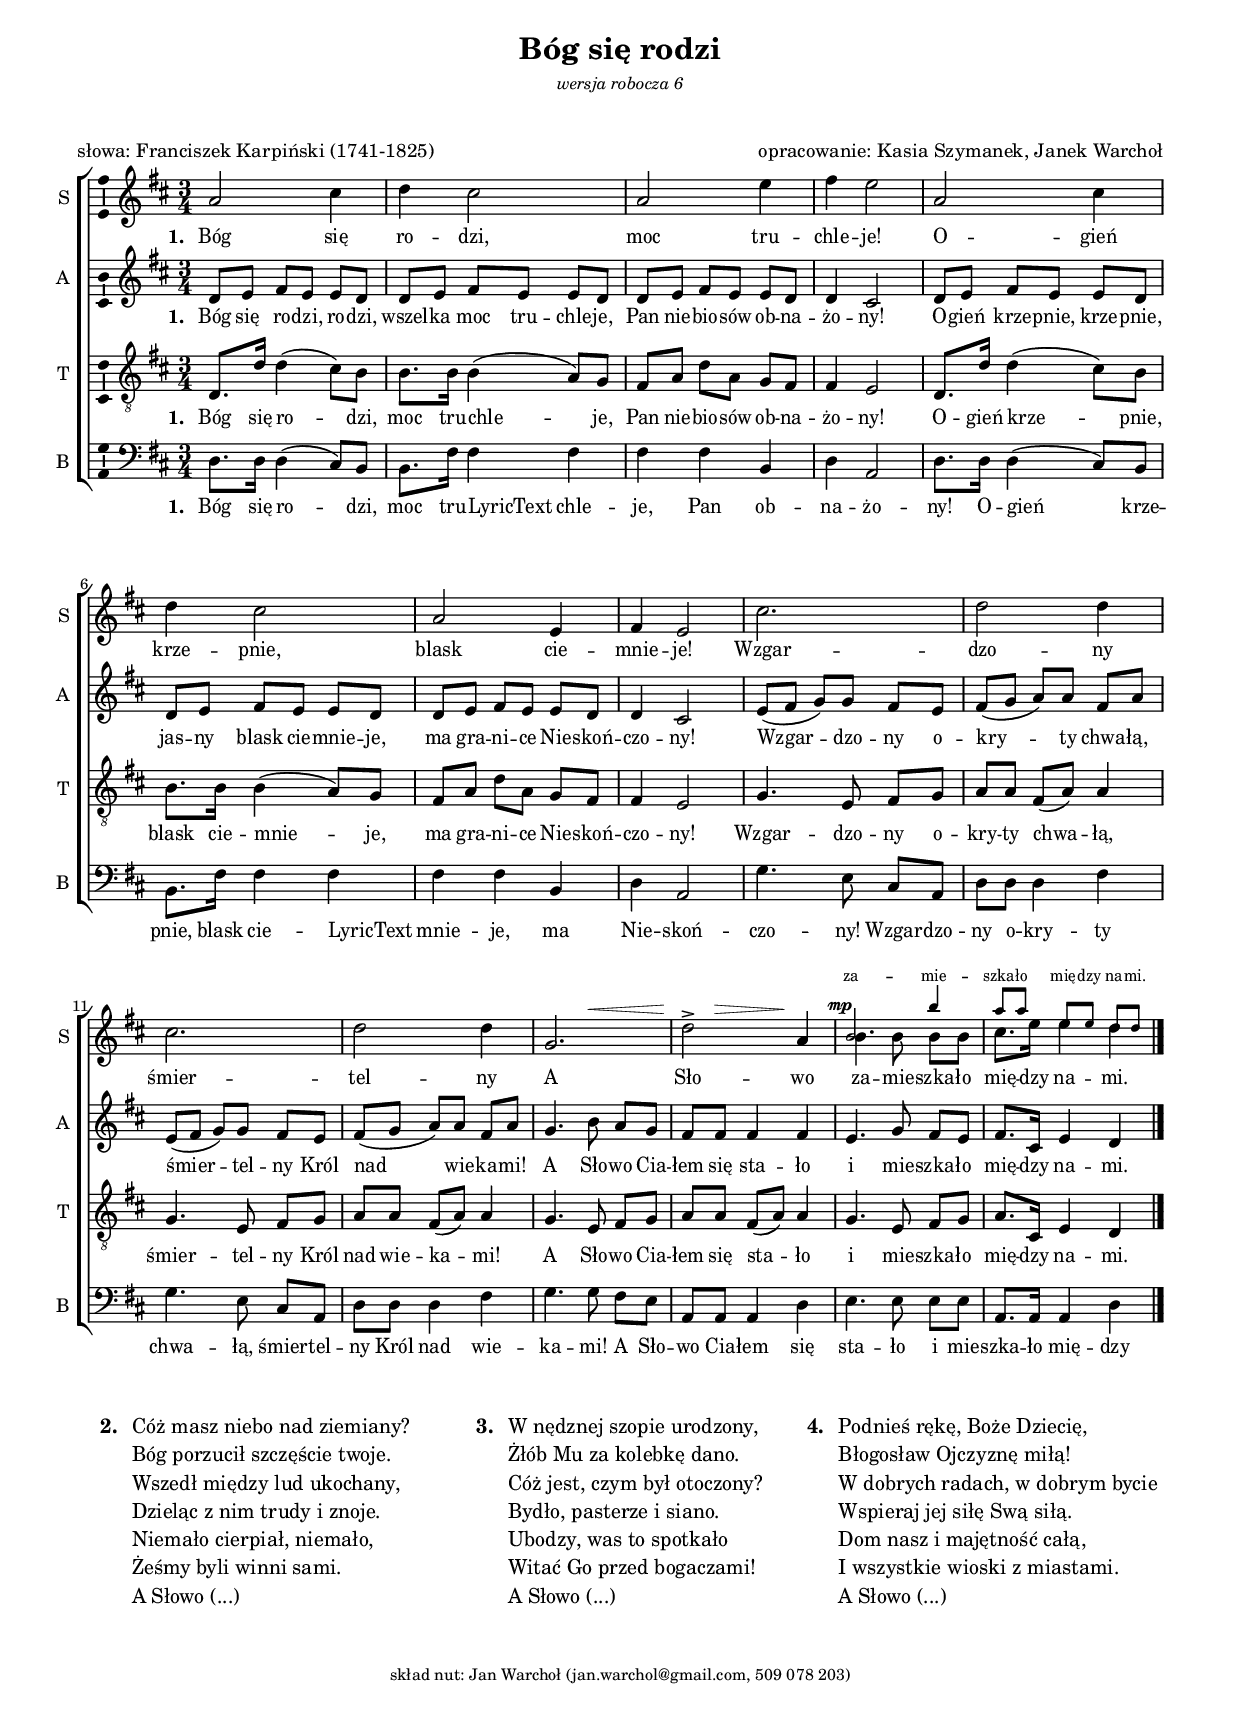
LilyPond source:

\version "2.19.0"
#(ly:set-option 'strokeadjust #t)

\header {
  title = \markup "Bóg się rodzi"
  subsubtitle = \markup \column { \normal-text \italic "wersja robocza 6" " " " " }
  poet = "słowa: Franciszek Karpiński (1741-1825)"
  composer = "opracowanie: Kasia Szymanek, Janek Warchoł"
}

%--------------------------------MELODIA
metrumitp = {
  \key d \major
  \time 3/4
  \set Timing.beamExceptions = #'()
  \tempo ""
}
melodiaSopranu =
\relative f' {
  \metrumitp
  a2 cis4 |
  d4 cis2 |
  a2 e'4 |
  fis4 e2 |
  a,2 cis4 |
  d4 cis2 |
  a2 e4 |
  fis4 e2 |
  \repeat unfold 2 {
    cis'2. |
    d2 d4 |
  }
  \override Hairpin.height = #0.5
  \override Hairpin.thickness = #0.6
  << g,2. { s4. s \< } >> |
  << d'2\! -> { s8 s4\> s8\! } >> a4 |
  <<
    {
      b4. b8 b b |
      cis8. e16 e4 d |
    }
    \new Voice = sopranPierwszy {
      \voiceOne
      \set fontSize = #-2
      b2-\tweak X-offset -2 ^\mp b'4 |
      a8 a e e d d |
    }
    \new Lyrics \with { alignAboveContext = sopran }
    \lyricsto sopranPierwszy \lyricmode {
      \set fontSize = #-2
      za -- mie -- szka -- ło mię -- dzy na -- mi.
    }
  >>
  \bar "|."
}

melodiaAltu =
\relative f' {
  \metrumitp
  \repeat unfold 2 {
    d8 e fis e e d |
    d8 e fis e e d |
    d8 e fis e e d |
    d4 cis2 |
  }
  \repeat unfold 2 {
    e8( fis g) g fis e |
    fis8( g a) a fis a |
  }
  g4. b8 a g |
  fis8 fis fis4 fis |
  e4. g8 fis e |
  fis8. cis16 e4 d |
  \bar "|."
}

melodiaTenorow =
\relative f {
  \metrumitp
  \repeat unfold 2 {
    d8. d'16 d4( cis8) b |
    b8. b16 b4( a8) g |
    fis8 a d a g fis |
    fis4 e2 |
  }
  \repeat unfold 3 {
    g4. e8 fis g |
    a8 a fis( a) a4 |
  }
  g4. e8 fis g |
  a8. cis,16 e4 d |
  \bar "|."
}

melodiaBasow =
\relative f {
  \metrumitp
  \repeat unfold 2 {
    d8. d16 d4( cis8) b |
    b8. fis'16 fis4 fis |
    fis4 fis b, |
    d4 a2 |
  }
  \repeat unfold 2 {
    g'4. e8 cis a |
    d8 d d4 fis |
  }
  g4. g8 fis e |
  a,8 a a4 d |
  e4. e8 e e |
  a,8. a16 a4 d |
  \bar "|."
}
akordy = \chordmode {
}

%--------------------------------SŁOWA

wzgardzony = \lyricmode {
  Wzgar -- dzo -- ny o -- kry -- ty chwa -- łą,
  śmier -- tel -- ny Król nad wie -- ka -- mi!
  A Sło -- wo Cia -- łem się sta -- ło
  i mie -- szka -- ło mię -- dzy na -- mi.
  i mie -- szka -- ło mię -- dzy na -- mi.
}

tekstSopranu = \lyricmode {
  \set stanza = "1. "
  Bóg się ro -- dzi, moc  tru -- chle -- je!
  O -- gień krze -- pnie, blask cie -- mnie -- je!
  Wzgar -- dzo -- ny śmier -- tel -- ny
  A Sło -- wo
  za -- mie -- szka -- ło mię -- dzy na -- mi.
}
tekstAltu = \lyricmode {
  \set stanza = "1. "
  Bóg się ro -- dzi, ro -- dzi, wszel -- ka moc  tru -- chle -- je,
  Pan nie -- bio -- sów ob -- na -- żo -- ny!
  O -- gień krze -- pnie,  krze -- pnie, jas -- ny blask cie -- mnie -- je,
  ma gra -- ni -- ce Nie -- skoń -- czo -- ny!
  \wzgardzony
}
tekstTenorow = \lyricmode {
  \set stanza = "1. "
  Bóg się ro -- dzi, moc  tru -- chle -- je,
  Pan nie -- bio -- sów ob -- na -- żo -- ny!
  O -- gień krze -- pnie, blask cie -- mnie -- je,
  ma gra -- ni -- ce Nie -- skoń -- czo -- ny!
  \wzgardzony
}
tekstBasow = \lyricmode {
  \set stanza = "1. "
  Bóg się ro -- dzi, moc  tru -- \once \tweak X-offset 0 LyricText chle -- je,
  Pan ob -- na -- żo -- ny!
  O -- gień krze -- pnie, blask cie -- \once \tweak X-offset 0 LyricText mnie -- je,
  ma Nie -- skoń -- czo -- ny!
  \wzgardzony
}

zwrotkaII = \markup \column {
  "Cóż masz niebo nad ziemiany? "
  "Bóg porzucił szczęście twoje."
  "Wszedł między lud ukochany,"
  "Dzieląc z nim trudy i znoje."
  "Niemało cierpiał, niemało,"
  "Żeśmy byli winni sami."
  "A Słowo (...)"
}
zwrotkaIII = \markup \column {
  "W nędznej szopie urodzony, "
  "Żłób Mu za kolebkę dano."
  "Cóż jest, czym był otoczony?"
  "Bydło, pasterze i siano."
  "Ubodzy, was to spotkało"
  "Witać Go przed bogaczami!"
  "A Słowo (...)"
}
zwrotkaIV = \markup \column {
  "Podnieś rękę, Boże Dziecię,"
  "Błogosław Ojczyznę miłą!"
  "W dobrych radach, w dobrym bycie"
  "Wspieraj jej siłę Swą siłą."
  "Dom nasz i majętność całą,"
  "I wszystkie wioski z miastami."
  "A Słowo (...)"
}
zwrotkaV = \markup {
}

%--------------------------------USTAWIENIA

#(set-global-staff-size 16.5)

\paper {
  indent = 2 \mm
  system-count = 3
  short-indent = 2 \mm
  left-margin = 13 \mm
  right-margin = 13 \mm
  top-markup-spacing #'basic-distance = 5
  markup-system-spacing #'basic-distance = 18
  system-system-spacing #'basic-distance = 18
  system-system-spacing #'padding = 1
  score-markup-spacing #'basic-distance = 15
  %ragged-last-bottom = ##f
}

#(define powiekszenie-zwrotek '(1.05 . 1.1))
#(define interlinia '(baseline-skip . 3)) % 3 is Lily default
odstepMiedzyZwrotkami = \markup \vspace #2
odstepOdNumeruDoZwrotki = \markup \hspace #1

\layout {
  \override LyricText #'stencil =
  #(lambda (grob)
     (ly:stencil-scale (lyric-text::print grob) 0.9 1))
}

%--------------------------------STRUKTURA

\score {
  \new ChoirStaff <<
    \new ChordNames {
      \germanChords
      \set chordNameLowercaseMinor = ##t
      \akordy
    }
    \new Staff = sopran {
      \clef treble
      \set Staff.instrumentName = "S "
      \set Staff.shortInstrumentName = "S "
      \new Voice = sopran
      \with { \consists "Ambitus_engraver" } {
        \set Staff.midiInstrument = "clarinet"
        \dynamicUp
        \tupletUp
        \melodiaSopranu
      }
    }
    \new Lyrics \lyricsto sopran \tekstSopranu

    \new Staff = alt
    \with { \consists "Ambitus_engraver" } {
      \clef treble
      \set Staff.instrumentName = "A "
      \set Staff.shortInstrumentName = "A "
      \new Voice = alt {
        \set Staff.midiInstrument = "clarinet"
        \dynamicUp
        \tupletUp
        \melodiaAltu
      }
    }
    \new Lyrics \lyricsto alt \tekstAltu

    \new Staff = tenor
    \with { \consists "Ambitus_engraver" } {
      \clef "treble_8"
      \set Staff.instrumentName = "T "
      \set Staff.shortInstrumentName = "T "
      \new Voice = tenor {
        \set Staff.midiInstrument = "clarinet"
        \dynamicUp
        \tupletUp
        \melodiaTenorow
      }
    }
    \new Lyrics \lyricsto tenor \tekstTenorow

    \new Staff = bas
    \with { \consists "Ambitus_engraver" } {
      \clef bass
      \set Staff.instrumentName = "B "
      \set Staff.shortInstrumentName = "B "
      \new Voice = bas {
        \set Staff.midiInstrument = "clarinet"
        \dynamicUp
        \tupletUp
        \melodiaBasow
      }
    }
    \new Lyrics \lyricsto bas \tekstBasow
  >>
  \layout {
  }
  \midi {
    \tempo 4=85
  }
}

\markup {
  \fill-line {
    \scale #powiekszenie-zwrotek {
      \null

      \override #interlinia
      \line {
        \bold
        "2."
        \odstepOdNumeruDoZwrotki
        \zwrotkaII
      }

      \null

      \override #interlinia
      \line {
        \bold
        "3."
        \odstepOdNumeruDoZwrotki
        \zwrotkaIII
      }

      \null

      \override #interlinia
      \line {
        \bold
        "4."
        \odstepOdNumeruDoZwrotki
        \zwrotkaIV
      }

      \null
    }
  }
}

%--------------------------------STOPKA

\paper {
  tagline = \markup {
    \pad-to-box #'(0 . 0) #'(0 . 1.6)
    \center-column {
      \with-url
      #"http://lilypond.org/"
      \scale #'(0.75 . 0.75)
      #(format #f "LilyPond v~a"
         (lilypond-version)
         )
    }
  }

  oddFooterMarkup = \markup {
    \override #'(baseline-skip . 1)
    \column {
      \fill-line {
        %% Copyright header field only on first page in each bookpart.
        \on-the-fly #part-first-page {
          \override #'(baseline-skip . 2)
          \center-column {
            \scale #'(1 . 1)
            \fromproperty #'header:copyright
            \scale #'(0.85 . 0.85)
            "skład nut: Jan Warchoł (jan.warchol@gmail.com, 509 078 203)"
          }
        }
      }
      \fill-line {
        %% Tagline header field only on last page in the book.
        \on-the-fly #last-page \fromproperty #'header:tagline
      }
    }
  }
}
